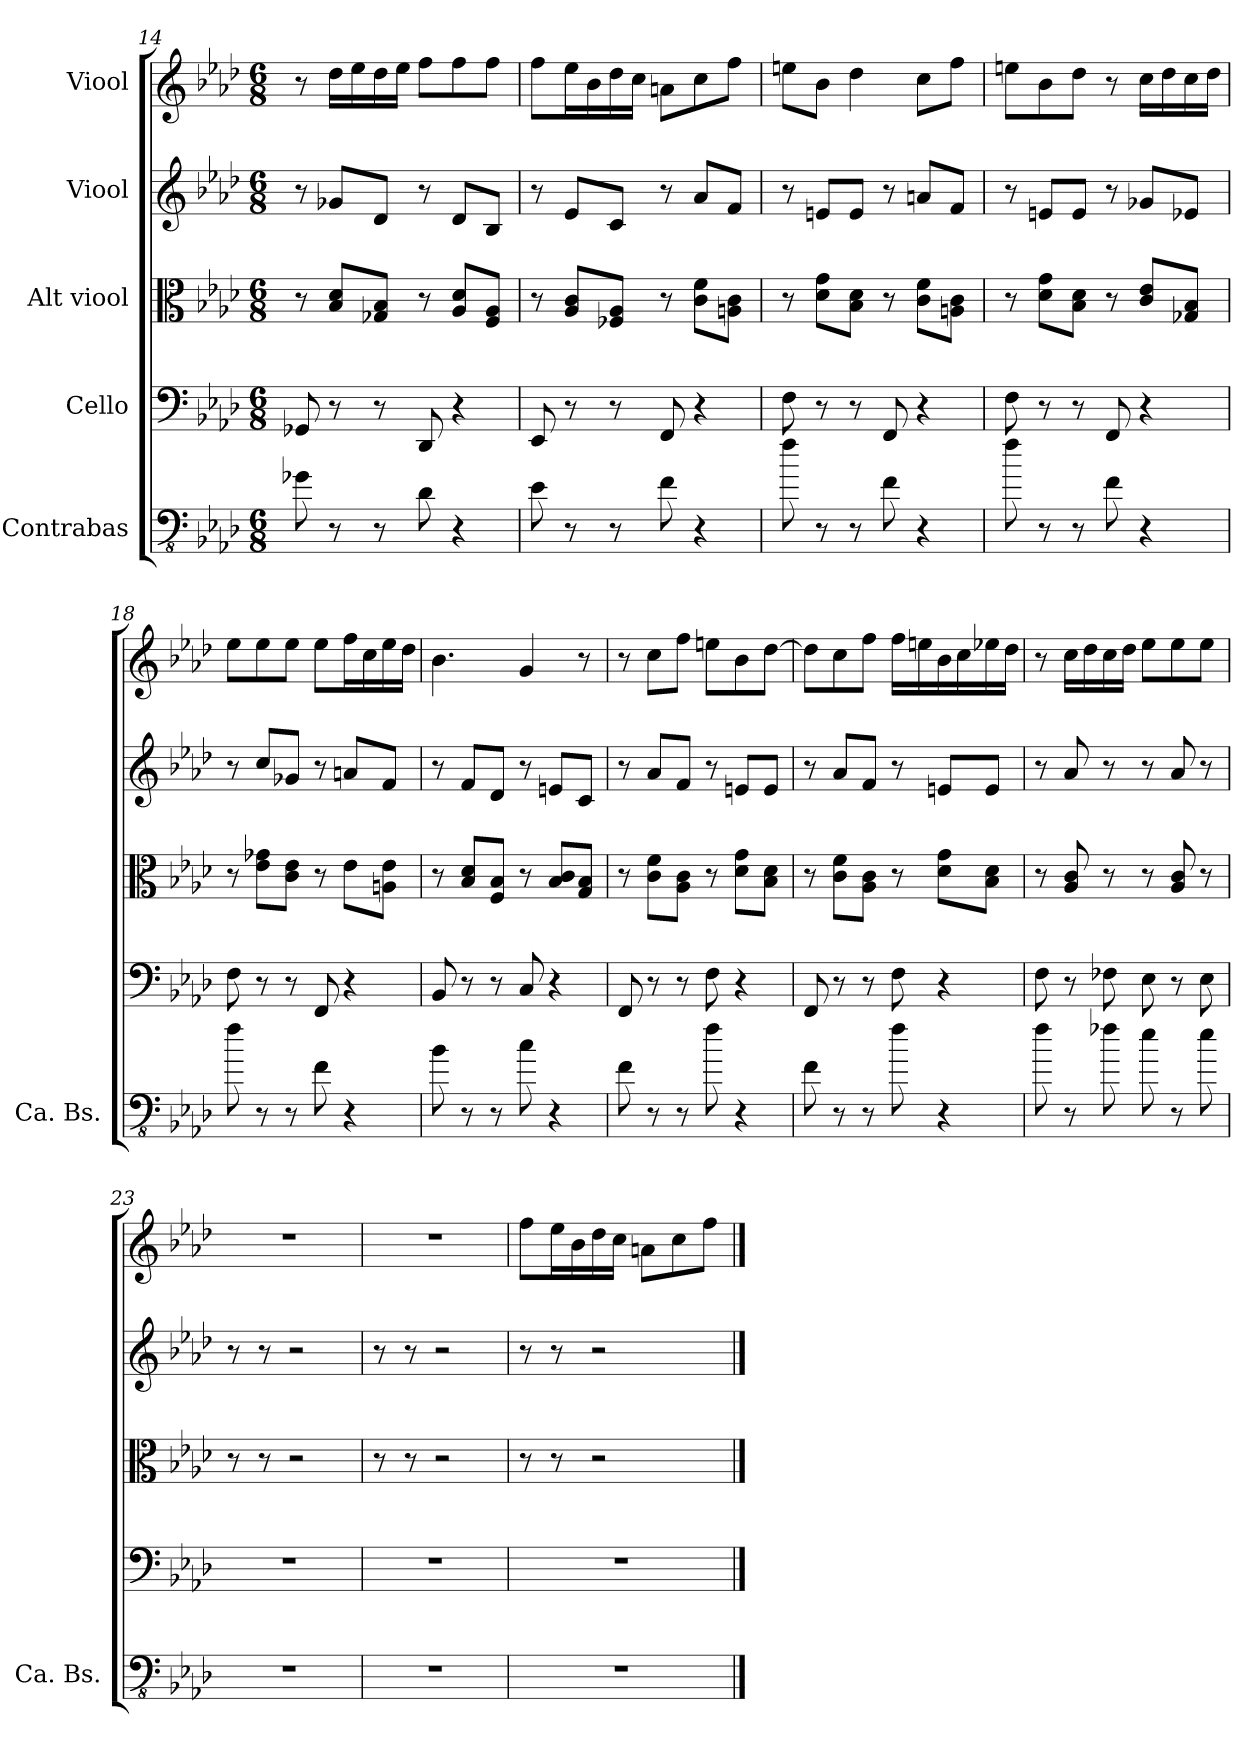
**kern	**kern	**kern	**kern	**kern
*part5	*part4	*part3	*part2	*part1
*staff5	*staff4	*staff3	*staff2	*staff1
*I"Contrabas	*I"Cello	*I"Alt viool	*I"Viool	*I"Viool
*I'Ca. Bs.	*	*	*	*
*clefFv4	*clefF4	*clefC3	*clefG2	*clefG2
*ITrd7c12	*	*	*	*
*k[b-e-a-d-]	*k[b-e-a-d-]	*k[b-e-a-d-]	*k[b-e-a-d-]	*k[b-e-a-d-]
*M6/8	*M6/8	*M6/8	*M6/8	*M6/8
=14	=14	=14	=14	=14
8GG-X\	8GG-X/	8r	8r	8r
8r	8r	8B-/ 8d-/L	8g-X/L	16dd-\LL
.	.	.	.	16ee-\
8r	8r	8G-X/ 8B-/J	8d-/J	16dd-\
.	.	.	.	16ee-\JJ
8DD-\	8DD-/	8r	8r	8ff\L
4r	4r	8A-/ 8d-/L	8d-/L	8ff\
.	.	8F/ 8A-/J	8B-/J	8ff\J
=15	=15	=15	=15	=15
8EE-\	8EE-/	8r	8r	8ff\L
8r	8r	8A-/ 8c/L	8e-/L	16ee-\L
.	.	.	.	16b-\
8r	8r	8F-X/ 8A-/J	8c/J	16dd-\
.	.	.	.	16cc\JJ
8FF\	8FF/	8r	8r	8an\L
4r	4r	8c\ 8f\L	8a-/L	8cc\
.	.	8An\ 8c\J	8f/J	8ff\J
=16	=16	=16	=16	=16
8F\	8F\	8r	8r	8een\L
8r	8r	8d-\ 8g\L	8en/L	8b-\J
8r	8r	8B-\ 8d-\J	8e/J	4dd-\
8FF\	8FF/	8r	8r	.
4r	4r	8c\ 8f\L	8an/L	8cc\L
.	.	8An\ 8c\J	8f/J	8ff\J
!!LO:PB:g=z
=17	=17	=17	=17	=17
8F\	8F\	8r	8r	8een\L
8r	8r	8d-\ 8g\L	8en/L	8b-\
8r	8r	8B-\ 8d-\J	8e/J	8dd-\J
8FF\	8FF/	8r	8r	8r
4r	4r	8c/ 8e-/L	8g-X/L	16cc\LL
.	.	.	.	16dd-\
.	.	8G-X/ 8B-/J	8e-X/J	16cc\
.	.	.	.	16dd-\JJ
=18	=18	=18	=18	=18
8F\	8F\	8r	8r	8ee-\L
8r	8r	8e-\ 8g-X\L	8cc/L	8ee-\
8r	8r	8c\ 8e-\J	8g-X/J	8ee-\J
8FF\	8FF/	8r	8r	8ee-\L
4r	4r	8e-\L	8an/L	16ff\L
.	.	.	.	16cc\
.	.	8An\ 8e-\J	8f/J	16ee-\
.	.	.	.	16dd-\JJ
=19	=19	=19	=19	=19
8BB-\	8BB-/	8r	8r	4.b-\
8r	8r	8B-/ 8d-/L	8f/L	.
8r	8r	8F/ 8B-/J	8d-/J	.
8C\	8C/	8r	8r	4g/
4r	4r	8B-/ 8c/L	8en/L	.
.	.	8G/ 8B-/J	8c/J	8r
=20	=20	=20	=20	=20
8FF\	8FF/	8r	8r	8r
8r	8r	8c\ 8f\L	8a-/L	8cc\L
8r	8r	8A-\ 8c\J	8f/J	8ff\J
8F\	8F\	8r	8r	8een\L
4r	4r	8d-\ 8g\L	8en/L	8b-\
.	.	8B-\ 8d-\J	8e/J	[8dd-\J
!!LO:LB:g=z
=21	=21	=21	=21	=21
8FF\	8FF/	8r	8r	8dd-\L]
8r	8r	8c\ 8f\L	8a-/L	8cc\
8r	8r	8A-\ 8c\J	8f/J	8ff\J
8F\	8F\	8r	8r	16ff\LL
.	.	.	.	16een\
4r	4r	8d-\ 8g\L	8en/L	16b-\
.	.	.	.	16cc\
.	.	8B-\ 8d-\J	8e/J	16ee-X\
.	.	.	.	16dd-\JJ
=22	=22	=22	=22	=22
8F\	8F\	8r	8r	8r
8r	8r	8A-/ 8c/	8a-/	16cc\LL
.	.	.	.	16dd-\
8F-X\	8F-X\	8r	8r	16cc\
.	.	.	.	16dd-\JJ
8E-\	8E-\	8r	8r	8ee-\L
8r	8r	8A-/ 8c/	8a-/	8ee-\
8E-\	8E-\	8r	8r	8ee-\J
=23	=23	=23	=23	=23
2.r	2.r	8r	8r	2.r
.	.	8r	8r	.
.	.	2r	2r	.
=24	=24	=24	=24	=24
2.r	2.r	8r	8r	2.r
.	.	8r	8r	.
.	.	2r	2r	.
=25	=25	=25	=25	=25
2.r	2.r	8r	8r	8ff\L
.	.	8r	8r	16ee-\L
.	.	.	.	16b-\
.	.	2r	2r	16dd-\
.	.	.	.	16cc\JJ
.	.	.	.	8an\L
.	.	.	.	8cc\
.	.	.	.	8ff\J
==	==	==	==	==
*-	*-	*-	*-	*-
